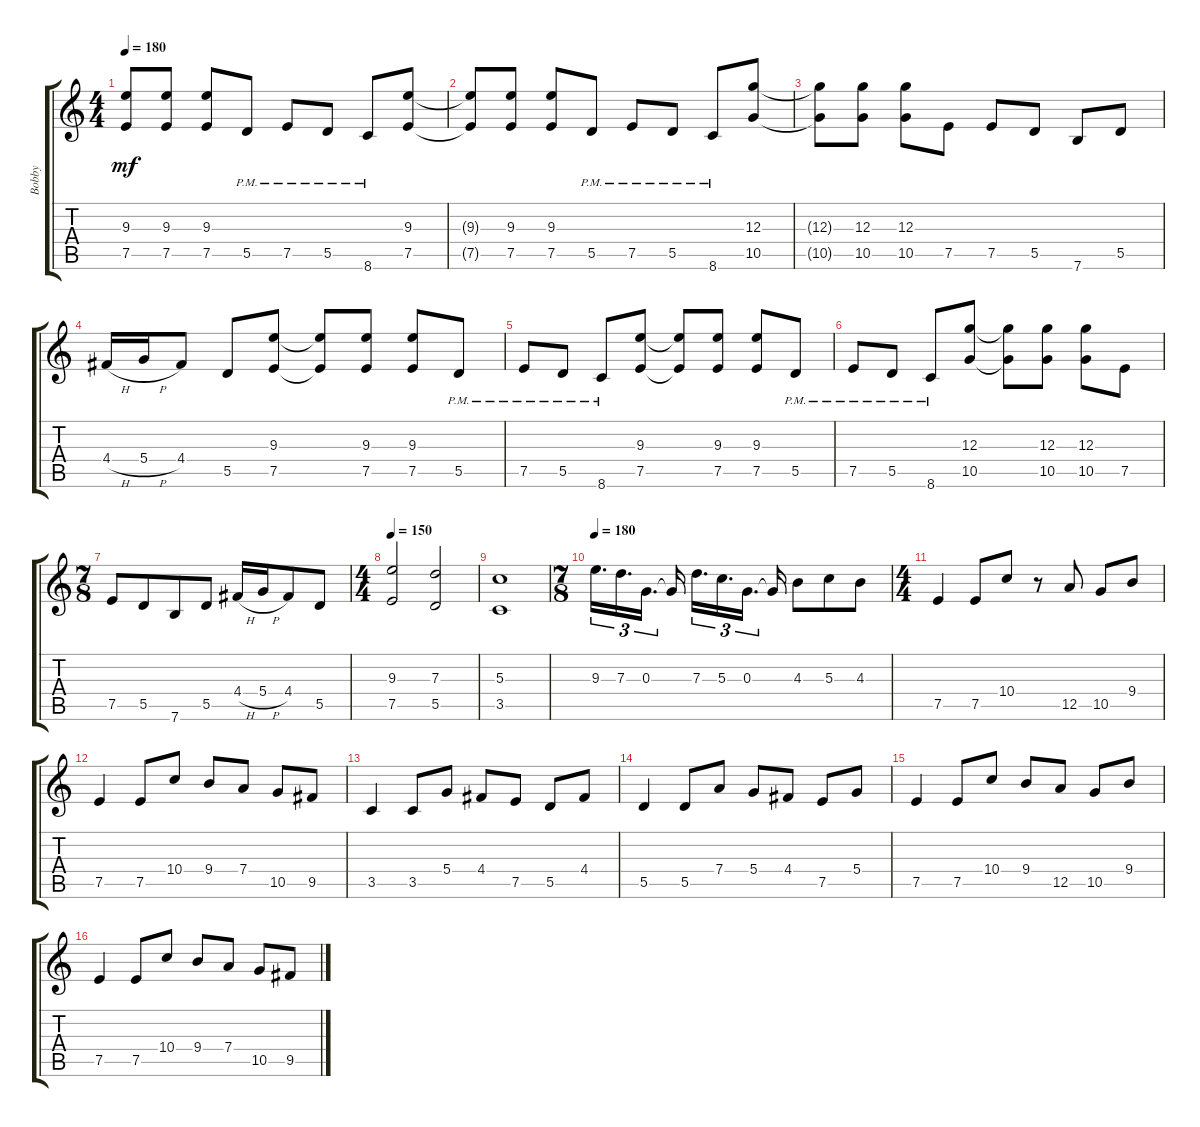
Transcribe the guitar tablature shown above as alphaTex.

\track ("Bobby" "Bobby") {instrument distortionguitar}
\staff {score tabs}
\tuning (E4 B3 G3 D3 A2 E2) {hide}
\ts (4 4)
\tempo 180
\clef g2
\ks c
(9.3{t} 7.5{t}).8{dy mf} (9.3 7.5).8 (9.3 7.5).8 5.5{pm}.8 7.5{pm}.8 5.5{pm}.8 8.6{pm}.8 (9.3 7.5).8 |
(9.3{t} 7.5{t}).8 (9.3 7.5).8 (9.3 7.5).8 5.5{pm}.8 7.5{pm}.8 5.5{pm}.8 8.6{pm}.8 (12.3 10.5).8 |
(12.3{t} 10.5{t}).8 (12.3 10.5).8 (12.3 10.5).8 7.5.8 7.5.8 5.5.8 7.6.8 5.5.8 |
4.4{h}.16 5.4{h}.16 4.4.8 5.5.8 (9.3 7.5).8 (9.3{t} 7.5{t}).8 (9.3 7.5).8 (9.3 7.5).8 5.5{pm}.8 |
7.5{pm}.8 5.5{pm}.8 8.6{pm}.8 (9.3 7.5).8 (9.3{t} 7.5{t}).8 (9.3 7.5).8 (9.3 7.5).8 5.5{pm}.8 |
7.5{pm}.8 5.5{pm}.8 8.6{pm}.8 (12.3 10.5).8 (12.3{t} 10.5{t}).8 (12.3 10.5).8 (12.3 10.5).8 7.5.8 |
\ts (7 8)
7.5.8 5.5.8 7.6.8 5.5.8 4.4{h}.16 5.4{h}.16 4.4.8 5.5.8 |
\ts (4 4)
\tempo 150
(9.3 7.5).2 (7.3 5.5).2 |
(5.3 3.5).1 |
\ts (7 8)
\tempo 180
9.3.16{d tu (3 2)} 7.3.16{d tu (3 2)} 0.3.16{d tu (3 2)} 0.3{t}.16 7.3.16{d tu (3 2)} 5.3.16{d tu (3 2)} 0.3.16{d tu (3 2)} 0.3{t}.16 4.3.8 5.3.8 4.3.8 |
\ts (4 4)
7.5.4 7.5.8 10.4.8 r.8 12.5.8 10.5.8 9.4.8 |
7.5.4 7.5.8 10.4.8 9.4.8 7.4.8 10.5.8 9.5.8 |
3.5.4 3.5.8 5.4.8 4.4.8 7.5.8 5.5.8 4.4.8 |
5.5.4 5.5.8 7.4.8 5.4.8 4.4.8 7.5.8 5.4.8 |
7.5.4 7.5.8 10.4.8 9.4.8 12.5.8 10.5.8 9.4.8 |
7.5.4 7.5.8 10.4.8 9.4.8 7.4.8 10.5.8 9.5.8
